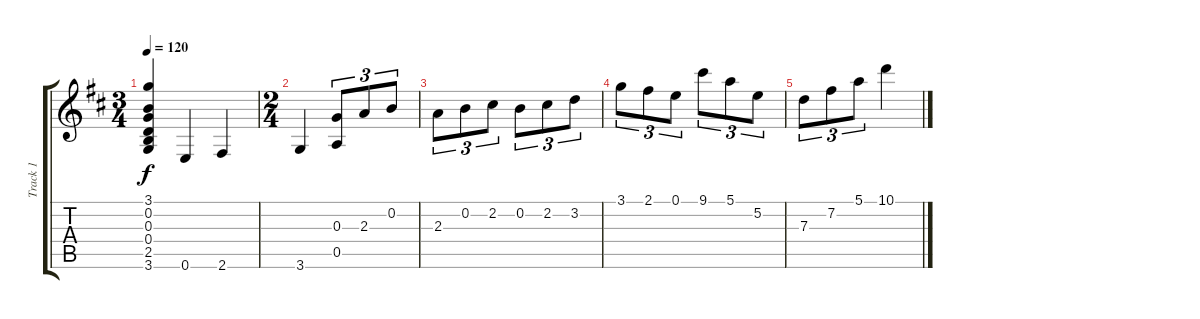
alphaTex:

\track ("Track 1" "Track 1") {instrument acousticguitarsteel}
\staff {score tabs}
\tuning (E4 B3 G3 D3 A2 E2) {hide}
\ts (3 4)
\tempo 120
\clef g2
\ks d
(3.1 0.2 0.3 0.4 2.5 3.6).4{dy f} 0.6.4 2.6.4 |
\ts (2 4)
3.6.4 (0.3 0.5).8{tu (3 2)} 2.3.8{tu (3 2)} 0.2.8{tu (3 2)} |
2.3.8{tu (3 2)} 0.2.8{tu (3 2)} 2.2.8{tu (3 2)} 0.2.8{tu (3 2)} 2.2.8{tu (3 2)} 3.2.8{tu (3 2)} |
3.1.8{tu (3 2)} 2.1.8{tu (3 2)} 0.1.8{tu (3 2)} 9.1.8{tu (3 2)} 5.1.8{tu (3 2)} 5.2.8{tu (3 2)} |
7.3.8{tu (3 2)} 7.2.8{tu (3 2)} 5.1.8{tu (3 2)} 10.1.4
